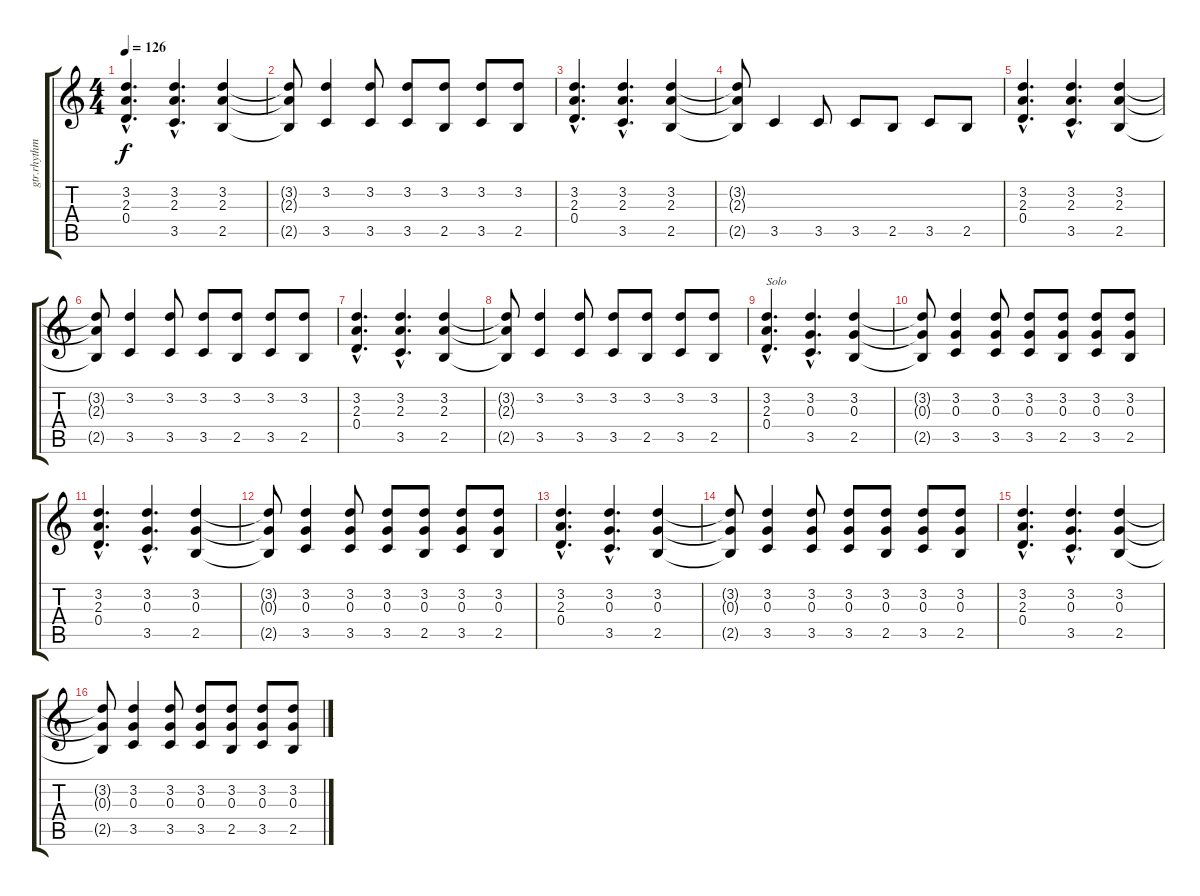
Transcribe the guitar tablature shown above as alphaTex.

\track ("gtr.rhythm" "gtr.rhythm") {instrument distortionguitar}
\staff {score tabs}
\tuning (E4 B3 G3 D3 A2 E2) {hide}
\ts (4 4)
\tempo 126
\clef g2
\ks c
(3.2{hac} 2.3{hac} 0.4{hac}).4{d dy f} (3.2{hac} 2.3{hac} 3.5{hac}).4{d} (3.2 2.3 2.5).4 |
(3.2{t} 2.3{t} 2.5{t}).8 (3.2 3.5).4 (3.2 3.5).8 (3.2 3.5).8 (3.2 2.5).8 (3.2 3.5).8 (3.2 2.5).8 |
(3.2{hac} 2.3{hac} 0.4{hac}).4{d} (3.2{hac} 2.3{hac} 3.5{hac}).4{d} (3.2 2.3 2.5).4 |
(3.2{t} 2.3{t} 2.5{t}).8 3.5.4 3.5.8 3.5.8 2.5.8 3.5.8 2.5.8 |
(3.2{hac} 2.3{hac} 0.4{hac}).4{d} (3.2{hac} 2.3{hac} 3.5{hac}).4{d} (3.2 2.3 2.5).4 |
(3.2{t} 2.3{t} 2.5{t}).8 (3.2 3.5).4 (3.2 3.5).8 (3.2 3.5).8 (3.2 2.5).8 (3.2 3.5).8 (3.2 2.5).8 |
(3.2{hac} 2.3{hac} 0.4{hac}).4{d} (3.2{hac} 2.3{hac} 3.5{hac}).4{d} (3.2 2.3 2.5).4 |
(3.2{t} 2.3{t} 2.5{t}).8 (3.2 3.5).4 (3.2 3.5).8 (3.2 3.5).8 (3.2 2.5).8 (3.2 3.5).8 (3.2 2.5).8 |
(3.2{hac} 2.3{hac} 0.4{hac}).4{d txt "Solo"} (3.2{hac} 0.3{hac} 3.5{hac}).4{d} (3.2 0.3 2.5).4 |
(3.2{t} 0.3{t} 2.5{t}).8 (3.2 0.3 3.5).4 (3.2 0.3 3.5).8 (3.2 0.3 3.5).8 (3.2 0.3 2.5).8 (3.2 0.3 3.5).8 (3.2 0.3 2.5).8 |
(3.2{hac} 2.3{hac} 0.4{hac}).4{d} (3.2{hac} 0.3{hac} 3.5{hac}).4{d} (3.2 0.3 2.5).4 |
(3.2{t} 0.3{t} 2.5{t}).8 (3.2 0.3 3.5).4 (3.2 0.3 3.5).8 (3.2 0.3 3.5).8 (3.2 0.3 2.5).8 (3.2 0.3 3.5).8 (3.2 0.3 2.5).8 |
(3.2{hac} 2.3{hac} 0.4{hac}).4{d} (3.2{hac} 0.3{hac} 3.5{hac}).4{d} (3.2 0.3 2.5).4 |
(3.2{t} 0.3{t} 2.5{t}).8 (3.2 0.3 3.5).4 (3.2 0.3 3.5).8 (3.2 0.3 3.5).8 (3.2 0.3 2.5).8 (3.2 0.3 3.5).8 (3.2 0.3 2.5).8 |
(3.2{hac} 2.3{hac} 0.4{hac}).4{d} (3.2{hac} 0.3{hac} 3.5{hac}).4{d} (3.2 0.3 2.5).4 |
(3.2{t} 0.3{t} 2.5{t}).8 (3.2 0.3 3.5).4 (3.2 0.3 3.5).8 (3.2 0.3 3.5).8 (3.2 0.3 2.5).8 (3.2 0.3 3.5).8 (3.2 0.3 2.5).8
